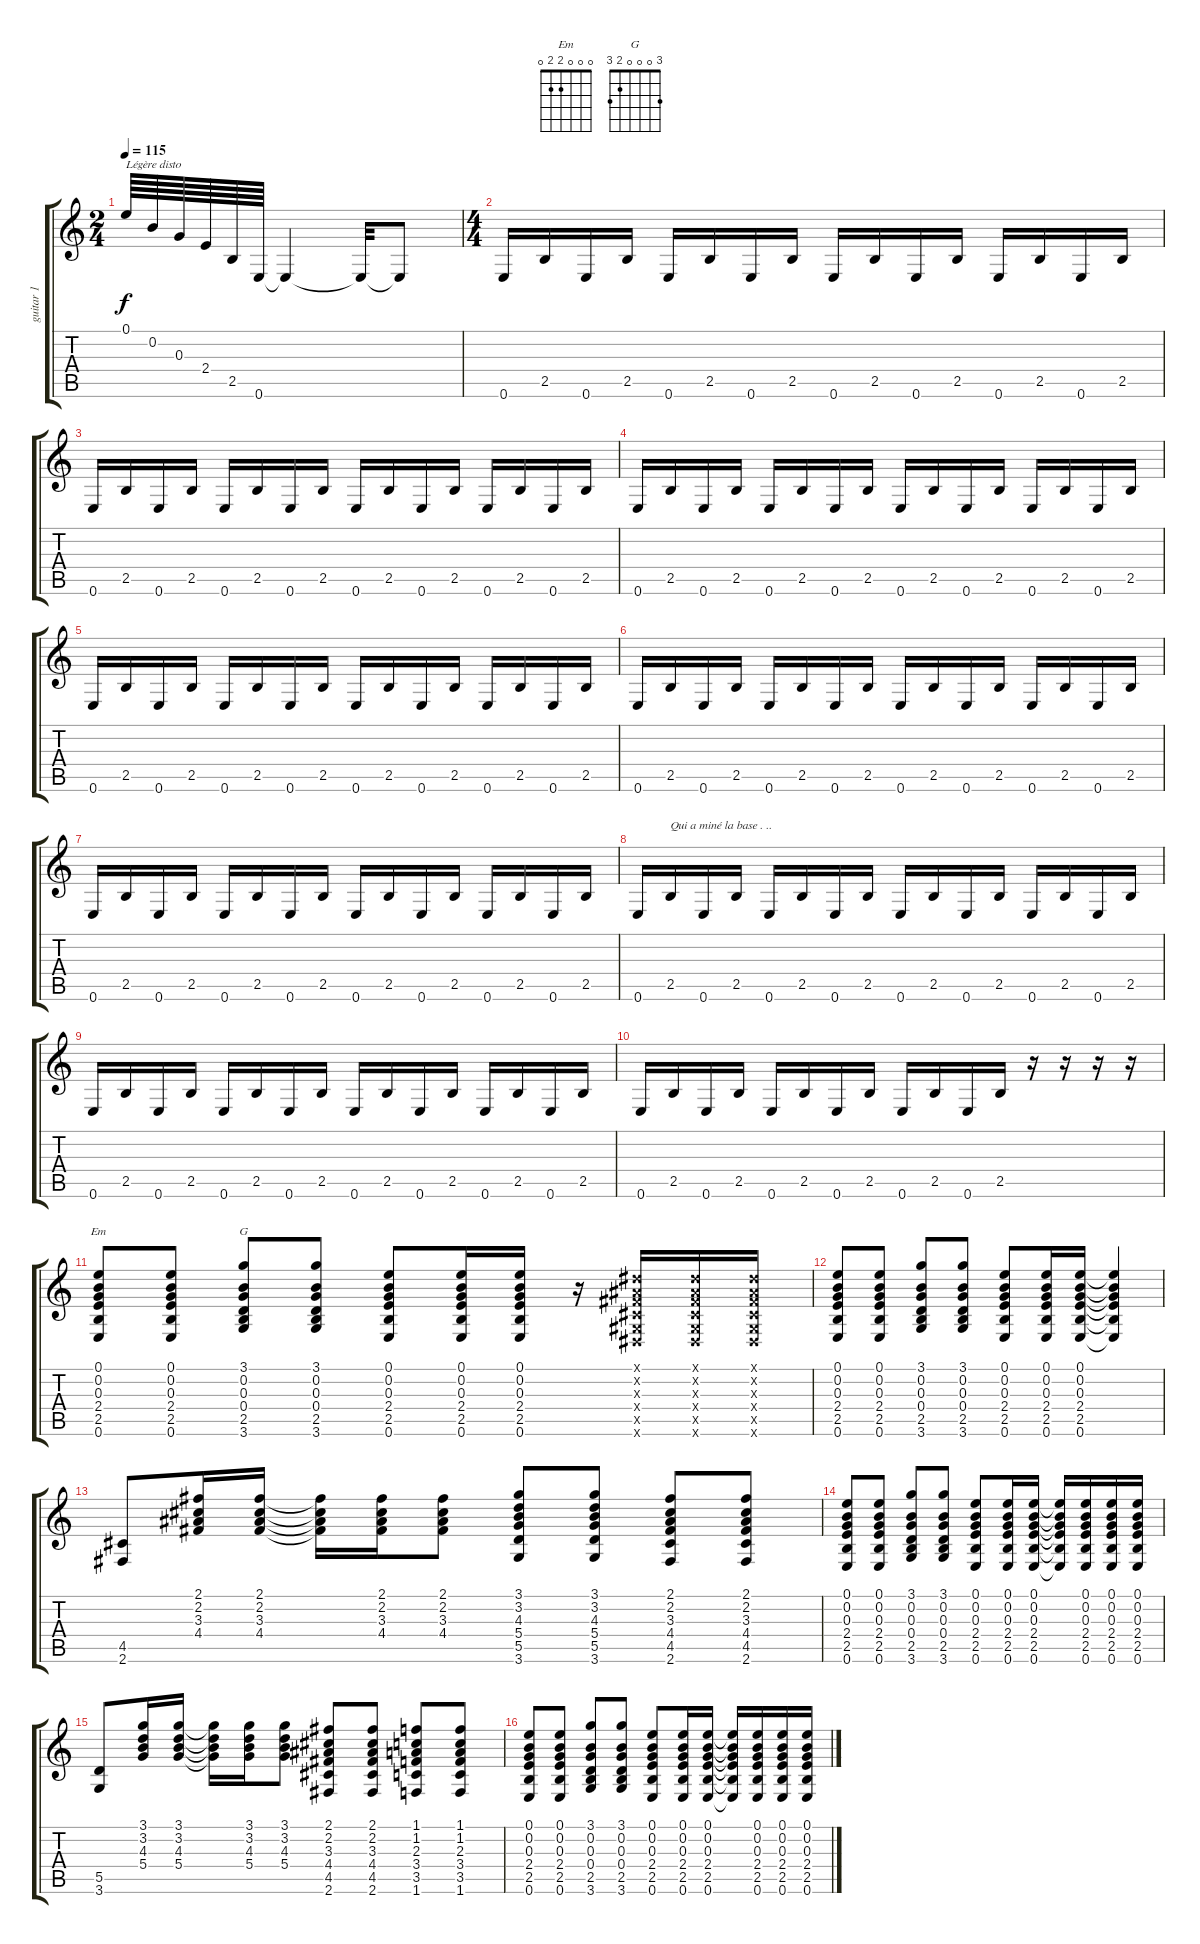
\track ("guitar 1" "guitar 1") {instrument electricguitarclean}
\staff {score tabs}
\tuning (E4 B3 G3 D3 A2 E2) {hide}
\chord ("Em" 0 0 0 2 2 0)
\chord ("G" 3 0 0 0 2 3)
\ts (2 4)
\tempo 115
\clef g2
\ks c
0.1.64{txt "Légère disto " dy f instrument electricguitarclean} 0.2.64 0.3.64 2.4.64 2.5.64 0.6.64 0.6{t}.4 0.6{t}.32 0.6{t}.8 |
\ts (4 4)
0.6.16 2.5.16 0.6.16 2.5.16 0.6.16 2.5.16 0.6.16 2.5.16 0.6.16 2.5.16 0.6.16 2.5.16 0.6.16 2.5.16 0.6.16 2.5.16 |
0.6.16 2.5.16 0.6.16 2.5.16 0.6.16 2.5.16 0.6.16 2.5.16 0.6.16 2.5.16 0.6.16 2.5.16 0.6.16 2.5.16 0.6.16 2.5.16 |
0.6.16 2.5.16 0.6.16 2.5.16 0.6.16 2.5.16 0.6.16 2.5.16 0.6.16 2.5.16 0.6.16 2.5.16 0.6.16 2.5.16 0.6.16 2.5.16 |
0.6.16 2.5.16 0.6.16 2.5.16 0.6.16 2.5.16 0.6.16 2.5.16 0.6.16 2.5.16 0.6.16 2.5.16 0.6.16 2.5.16 0.6.16 2.5.16 |
0.6.16 2.5.16 0.6.16 2.5.16 0.6.16 2.5.16 0.6.16 2.5.16 0.6.16 2.5.16 0.6.16 2.5.16 0.6.16 2.5.16 0.6.16 2.5.16 |
0.6.16 2.5.16 0.6.16 2.5.16 0.6.16 2.5.16 0.6.16 2.5.16 0.6.16 2.5.16 0.6.16 2.5.16 0.6.16 2.5.16 0.6.16 2.5.16 |
0.6.16 2.5.16{txt "Qui a miné la base . .."} 0.6.16 2.5.16 0.6.16 2.5.16 0.6.16 2.5.16 0.6.16 2.5.16 0.6.16 2.5.16 0.6.16 2.5.16 0.6.16 2.5.16 |
0.6.16 2.5.16 0.6.16 2.5.16 0.6.16 2.5.16 0.6.16 2.5.16 0.6.16 2.5.16 0.6.16 2.5.16 0.6.16 2.5.16 0.6.16 2.5.16 |
0.6.16 2.5.16 0.6.16 2.5.16 0.6.16 2.5.16 0.6.16 2.5.16 0.6.16 2.5.16 0.6.16 2.5.16 r.16 r.16 r.16 r.16 |
(0.1 0.2 0.3 2.4 2.5 0.6).8{ch "Em"} (0.1 0.2 0.3 2.4 2.5 0.6).8 (3.1 0.2 0.3 0.4 2.5 3.6).8{ch "G"} (3.1 0.2 0.3 0.4 2.5 3.6).8 (0.1 0.2 0.3 2.4 2.5 0.6).8 (0.1 0.2 0.3 2.4 2.5 0.6).16 (0.1 0.2 0.3 2.4 2.5 0.6).16 r.16 (-1.1{x} -1.2{x} -1.3{x} -1.4{x} -1.5{x} -1.6{x}).16 (-1.1{x} -1.2{x} -1.3{x} -1.4{x} -1.5{x} -1.6{x}).16 (-1.1{x} -1.2{x} -1.3{x} -1.4{x} -1.5{x} -1.6{x}).16 |
(0.1 0.2 0.3 2.4 2.5 0.6).8 (0.1 0.2 0.3 2.4 2.5 0.6).8 (3.1 0.2 0.3 0.4 2.5 3.6).8 (3.1 0.2 0.3 0.4 2.5 3.6).8 (0.1 0.2 0.3 2.4 2.5 0.6).8 (0.1 0.2 0.3 2.4 2.5 0.6).16 (0.1 0.2 0.3 2.4 2.5 0.6).16 (0.1{t} 0.2{t} 0.3{t} 2.4{t} 2.5{t} 0.6{t}).4 |
(4.5 2.6).8 (2.1 2.2 3.3 4.4).16 (2.1 2.2 3.3 4.4).16 (2.1{t} 2.2{t} 3.3{t} 4.4{t}).16 (2.1 2.2 3.3 4.4).16 (2.1 2.2 3.3 4.4).8 (3.1 3.2 4.3 5.4 5.5 3.6).8 (3.1 3.2 4.3 5.4 5.5 3.6).8 (2.1 2.2 3.3 4.4 4.5 2.6).8 (2.1 2.2 3.3 4.4 4.5 2.6).8 |
(0.1 0.2 0.3 2.4 2.5 0.6).8 (0.1 0.2 0.3 2.4 2.5 0.6).8 (3.1 0.2 0.3 0.4 2.5 3.6).8 (3.1 0.2 0.3 0.4 2.5 3.6).8 (0.1 0.2 0.3 2.4 2.5 0.6).8 (0.1 0.2 0.3 2.4 2.5 0.6).16 (0.1 0.2 0.3 2.4 2.5 0.6).16 (0.1{t} 0.2{t} 0.3{t} 2.4{t} 2.5{t} 0.6{t}).16 (0.1 0.2 0.3 2.4 2.5 0.6).16 (0.1 0.2 0.3 2.4 2.5 0.6).16 (0.1 0.2 0.3 2.4 2.5 0.6).16 |
(5.5 3.6).8 (3.1 3.2 4.3 5.4).16 (3.1 3.2 4.3 5.4).16 (3.1{t} 3.2{t} 4.3{t} 5.4{t}).16 (3.1 3.2 4.3 5.4).16 (3.1 3.2 4.3 5.4).8 (2.1 2.2 3.3 4.4 4.5 2.6).8 (2.1 2.2 3.3 4.4 4.5 2.6).8 (1.1 1.2 2.3 3.4 3.5 1.6).8 (1.1 1.2 2.3 3.4 3.5 1.6).8 |
(0.1 0.2 0.3 2.4 2.5 0.6).8 (0.1 0.2 0.3 2.4 2.5 0.6).8 (3.1 0.2 0.3 0.4 2.5 3.6).8 (3.1 0.2 0.3 0.4 2.5 3.6).8 (0.1 0.2 0.3 2.4 2.5 0.6).8 (0.1 0.2 0.3 2.4 2.5 0.6).16 (0.1 0.2 0.3 2.4 2.5 0.6).16 (0.1{t} 0.2{t} 0.3{t} 2.4{t} 2.5{t} 0.6{t}).16 (0.1 0.2 0.3 2.4 2.5 0.6).16 (0.1 0.2 0.3 2.4 2.5 0.6).16 (0.1 0.2 0.3 2.4 2.5 0.6).16
